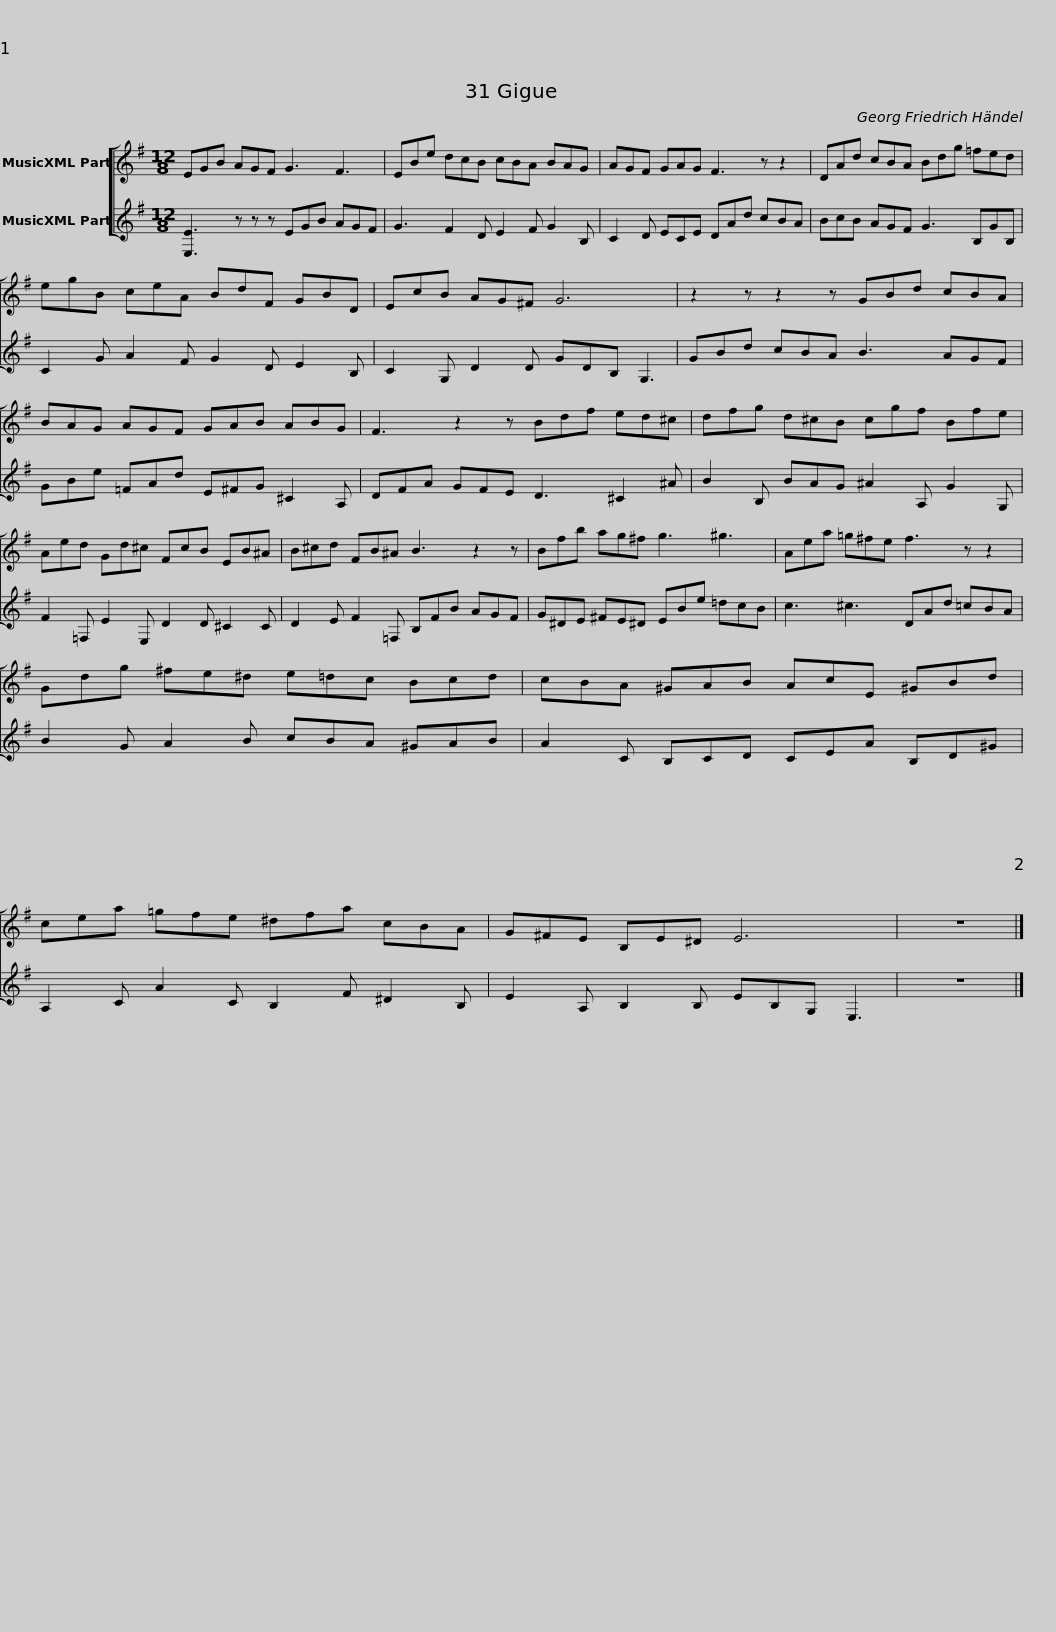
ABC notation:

X:1
%%score [ 1 2 ]
L:1/8
M:12/8
I:linebreak $
K:G
V:1 treble
V:2 treble
V:1
 EGB AGF G3 F3 | EBe dcB cBA BAG | AGF GAG F3 z z2 |$ DAd cBA Bdg =fed | egB ceA BdF GBD | %5
 EcB AG^F G6 |$ z2 z z2 z GBd cBA | BAG AGF GAB ABG |$ F3 z2 z Bdf ed^c | dfg d^cB cgf Bfe |$ %10
 Aed Gd^c FcB EB^A | B^cd FB^A B3 z2 z |$ Bfb ag^f g3 ^g3 | Aea =g^fe f3 z z2 |$ Gdg ^fe^d e=dc Bcd | %15
 cBA ^GAB AcE ^GBd |$ cea =gfe ^dfa cBA | G^FE B,E^D E6 | z12 |] %19
V:2
 [E,E]3 z z z EGB AGF | G3 F2 D E2 F G2 B, | C2 D ECE DAd cBA |$ BcB AGF G3 B,GB, | C2 G A2 F G2 D E2 B, | %5
 C2 G, D2 D GDB, G,3 |$ GBd cBA B3 AGF | GBe =FAd E^FG ^C2 A, |$ DFA GFE D3 ^C2 ^A | B2 B, BAG ^A2 A, G2 G, |$ %10
 F2 =F, E2 E, D2 D ^C2 C | D2 E F2 =F, B,FB AGF |$ G^DE ^FE^D EBe =dcB | c3 ^c3 DAd =cBA |$ B2 G A2 B cBA ^GAB | %15
 A2 C B,CD CEA B,D^G |$ A,2 C A2 C B,2 F ^D2 B, | E2 A, B,2 B, EB,G, E,3 | z12 |] %19
